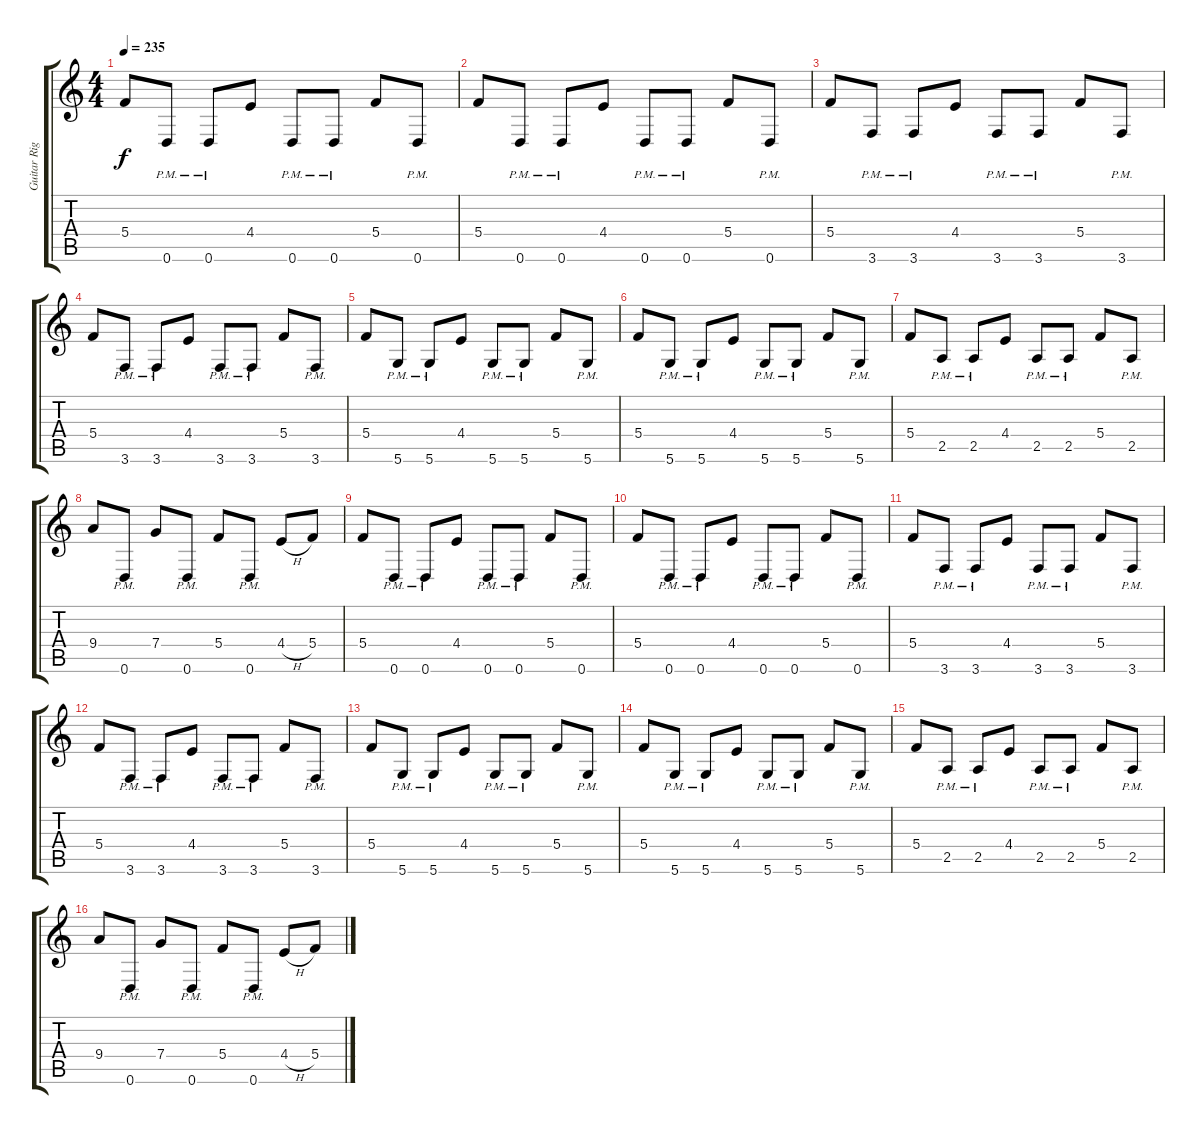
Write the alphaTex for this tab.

\track ("Guitar Right" "Guitar Rig") {instrument distortionguitar}
\staff {score tabs}
\tuning (D4 A3 F3 C3 G2 D2) {hide}
\ts (4 4)
\tempo 235
\clef g2
\ks c
5.4.8{dy f} 0.6{pm}.8 0.6{pm}.8 4.4.8 0.6{pm}.8 0.6{pm}.8 5.4.8 0.6{pm}.8 |
5.4.8 0.6{pm}.8 0.6{pm}.8 4.4.8 0.6{pm}.8 0.6{pm}.8 5.4.8 0.6{pm}.8 |
5.4.8 3.6{pm}.8 3.6{pm}.8 4.4.8 3.6{pm}.8 3.6{pm}.8 5.4.8 3.6{pm}.8 |
5.4.8 3.6{pm}.8 3.6{pm}.8 4.4.8 3.6{pm}.8 3.6{pm}.8 5.4.8 3.6{pm}.8 |
5.4.8 5.6{pm}.8 5.6{pm}.8 4.4.8 5.6{pm}.8 5.6{pm}.8 5.4.8 5.6{pm}.8 |
5.4.8 5.6{pm}.8 5.6{pm}.8 4.4.8 5.6{pm}.8 5.6{pm}.8 5.4.8 5.6{pm}.8 |
5.4.8 2.5{pm}.8 2.5{pm}.8 4.4.8 2.5{pm}.8 2.5{pm}.8 5.4.8 2.5{pm}.8 |
9.4.8 0.6{pm}.8 7.4.8 0.6{pm}.8 5.4.8 0.6{pm}.8 4.4{h}.8 5.4.8 |
5.4.8 0.6{pm}.8 0.6{pm}.8 4.4.8 0.6{pm}.8 0.6{pm}.8 5.4.8 0.6{pm}.8 |
5.4.8 0.6{pm}.8 0.6{pm}.8 4.4.8 0.6{pm}.8 0.6{pm}.8 5.4.8 0.6{pm}.8 |
5.4.8 3.6{pm}.8 3.6{pm}.8 4.4.8 3.6{pm}.8 3.6{pm}.8 5.4.8 3.6{pm}.8 |
5.4.8 3.6{pm}.8 3.6{pm}.8 4.4.8 3.6{pm}.8 3.6{pm}.8 5.4.8 3.6{pm}.8 |
5.4.8 5.6{pm}.8 5.6{pm}.8 4.4.8 5.6{pm}.8 5.6{pm}.8 5.4.8 5.6{pm}.8 |
5.4.8 5.6{pm}.8 5.6{pm}.8 4.4.8 5.6{pm}.8 5.6{pm}.8 5.4.8 5.6{pm}.8 |
5.4.8 2.5{pm}.8 2.5{pm}.8 4.4.8 2.5{pm}.8 2.5{pm}.8 5.4.8 2.5{pm}.8 |
9.4.8 0.6{pm}.8 7.4.8 0.6{pm}.8 5.4.8 0.6{pm}.8 4.4{h}.8 5.4.8
